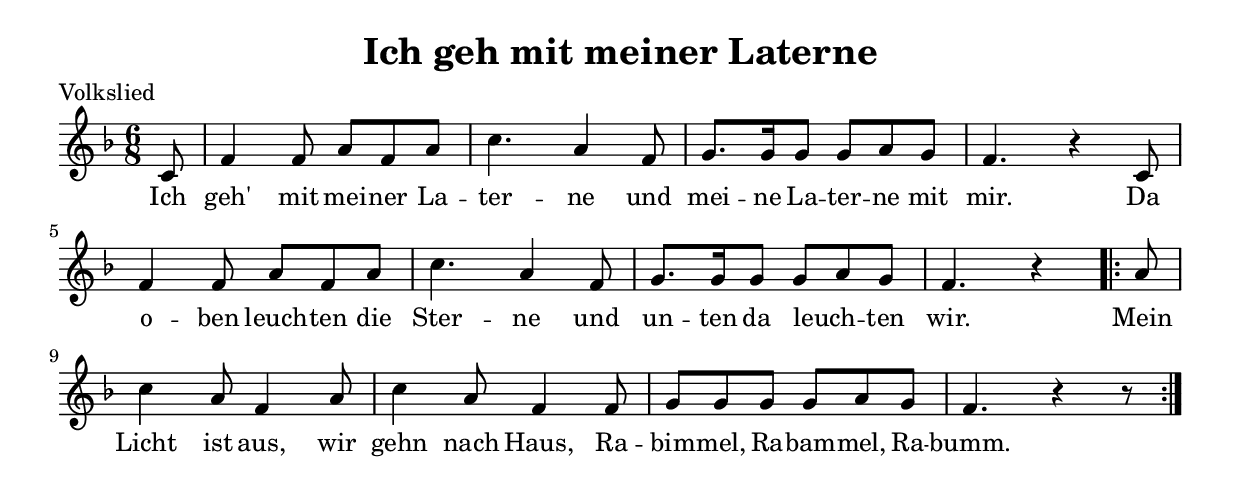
\version "2.12.3"


\paper { indent = 0 }

\header {
	title="Ich geh mit meiner Laterne"
	poet="Volkslied"
}

\score {

\relative c' {
	\tempo 4 = 120
	\set Score.tempoHideNote = ##t
	\key d \minor
	\time 6/8
	\partial 8

	c8 f4 f8 a f a c4. a4
	f8 g8. g16 g8 g a g
	f4. r4 c8
	f4 f8 a f a c4. a4
	f8 g8. g16 g8 g a g
	f4. r4


	\repeat volta 2 {
		a8 
		c4 a8 f4 a8 c4 a8 f4
		f8 g g g g a g
		f4. r4 r8
	}
}
\addlyrics {
	Ich geh' mit mei -- ner La -- ter -- ne
	und mei -- ne La -- ter -- ne mit mir.
	Da o -- ben leuch -- ten die Ster -- ne und un -- ten
	da leuch _ -- ten wir.
	Mein Licht ist aus, wir gehn nach Haus,
	Ra -- bim -- mel, Ra -- bam -- mel, Ra -- bumm.
}

\midi { }
\layout { }
}
